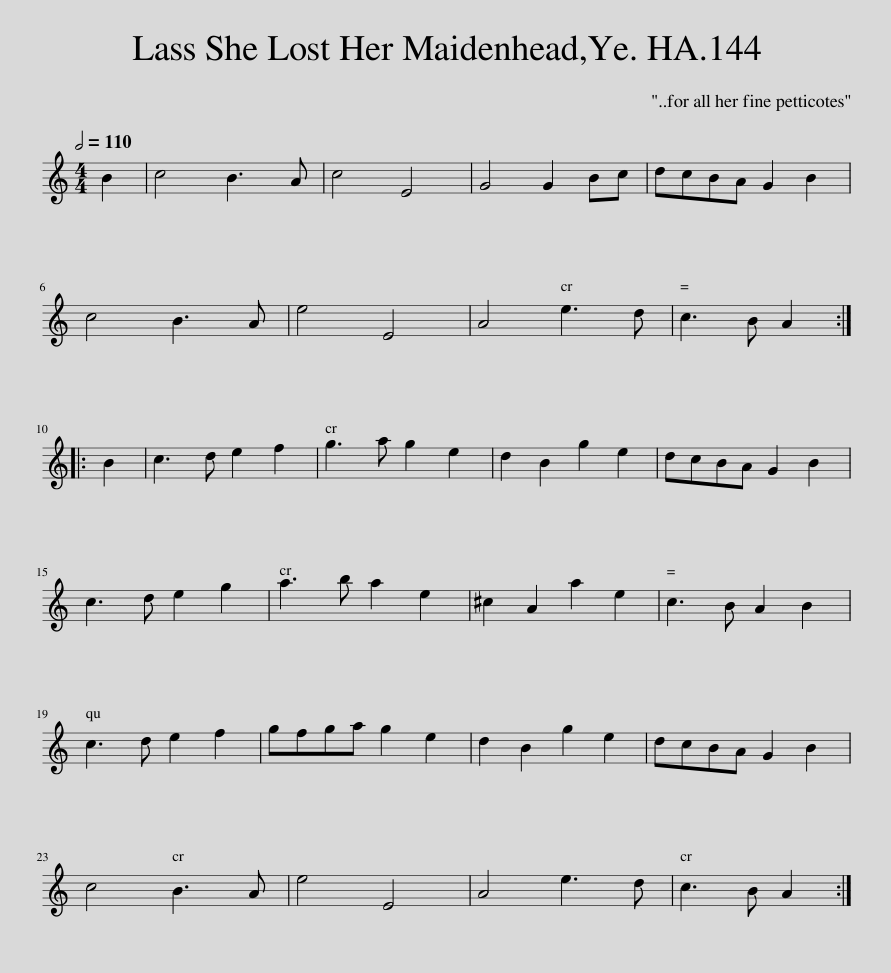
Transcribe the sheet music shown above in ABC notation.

X:1
L:1/8
Q:1/2=110
M:4/4
I:linebreak $
K:C
V:1 treble
V:1
 B2 | c4 B3 A | c4 E4 | G4 G2 Bc | dcBA G2 B2 |$ %5
 c4 B3 A | e4 E4 | A4 e3 d | c3 B A2 ::$ B2 | %10
 c3 d e2 f2 | g3 a g2 e2 | d2 B2 g2 e2 | dcBA G2 B2 |$ c3 d e2 g2 | %15
 a3 b a2 e2 | ^c2 A2 a2 e2 | c3 B A2 B2 |$ c3 d e2 f2 | gfga g2 e2 | %20
 d2 B2 g2 e2 | dcBA G2 B2 |$ c4 B3 A | e4 E4 | A4 e3 d | %25
 c3 B A2 :| %26
